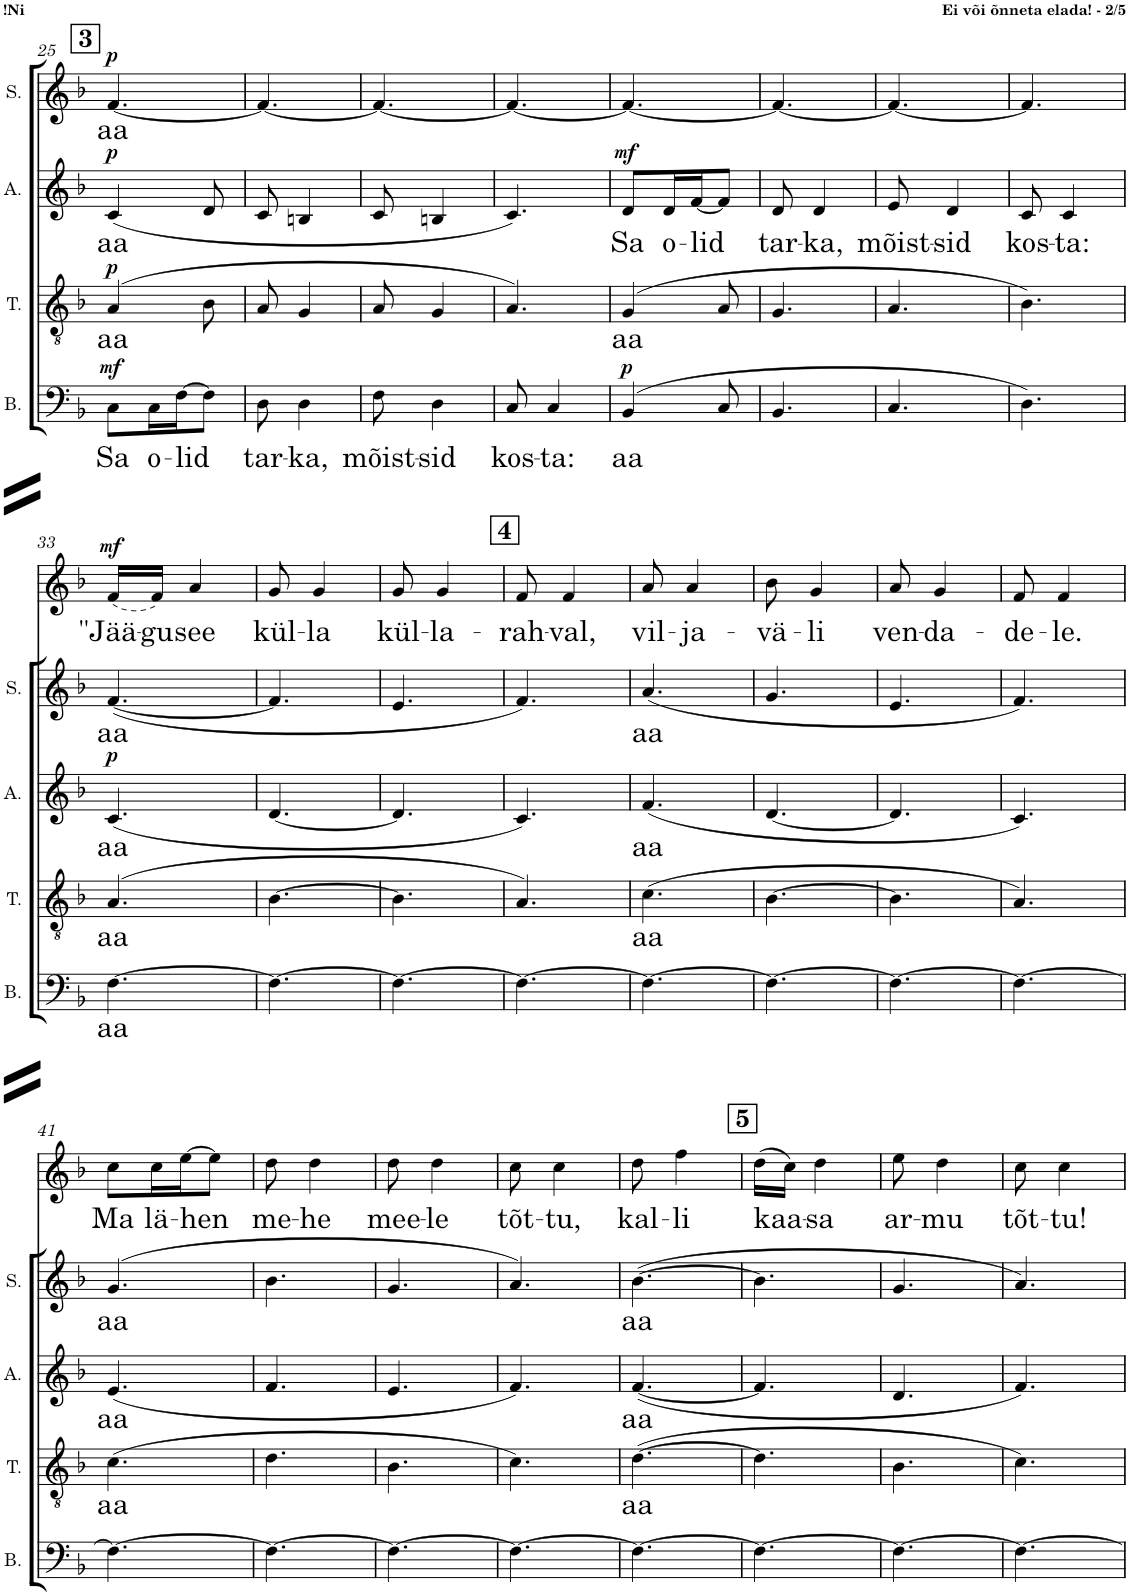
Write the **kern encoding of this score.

**kern	**text	**dynam	**kern	**text	**dynam	**kern	**text	**dynam	**kern	**text	**dynam	**kern	**text	**dynam
*part5	*part5	*part5	*part4	*part4	*part4	*part3	*part3	*part3	*part2	*part2	*part2	*part1	*part1	*part1
*staff5	*staff5	*staff5	*staff4	*staff4	*staff4	*staff3	*staff3	*staff3	*staff2	*staff2	*staff2	*staff1	*staff1	*staff1
*I"Bass	*	*	*I"Tenor	*	*	*I"Alto	*	*	*I"Soprano	*	*	*I"Soprano solo	*	*
*I'B.	*	*	*I'T.	*	*	*I'A.	*	*	*I'S.	*	*	*	*	*
!!LO:PB:g=z
*clefF4	*	*	*clefGv2	*	*	*clefG2	*	*	*clefG2	*	*	*clefG2	*	*
*k[b-]	*	*	*k[b-]	*	*	*k[b-]	*	*	*k[b-]	*	*	*k[b-]	*	*
*M3/8	*	*	*M3/8	*	*	*M3/8	*	*	*M3/8	*	*	*M3/8	*	*
!!LO:REH:place=s1:a:B:cj:fs=14:t=3
=25	=25	=25	=25	=25	=25	=25	=25	=25	=25	=25	=25	=25	=25	=25
!	!LO:LY:b	!LO:DY:a	!	!LO:LY:b	!LO:DY:a	!	!LO:LY:b	!LO:DY:a	!	!LO:LY:b	!LO:DY:a	!	!	!
8C\L	Sa	mf	(4A/	aa	p	(4c/	aa	p	[4.f/	aa	p	4.r	.	.
!	!LO:LY:b	!	!	!	!	!	!	!	!	!	!	!	!	!
16C\L	o-	.	.	.	.	.	.	.	.	.	.	.	.	.
!	!LO:LY:b	!	!	!	!	!	!	!	!	!	!	!	!	!
[16F\J	-lid	.	.	.	.	.	.	.	.	.	.	.	.	.
8F\J]	.	.	8B-\	.	.	8d/	.	.	.	.	.	.	.	.
=26	=26	=26	=26	=26	=26	=26	=26	=26	=26	=26	=26	=26	=26	=26
!	!LO:LY:b	!	!	!	!	!	!	!	!	!	!	!	!	!
8D\	tar-	.	8A/	.	.	8c/	.	.	4.f/_	.	.	4.r	.	.
!	!LO:LY:b	!	!	!	!	!	!	!	!	!	!	!	!	!
4D\	-ka,	.	4G/	.	.	4Bn/	.	.	.	.	.	.	.	.
=27	=27	=27	=27	=27	=27	=27	=27	=27	=27	=27	=27	=27	=27	=27
!	!LO:LY:b	!	!	!	!	!	!	!	!	!	!	!	!	!
8F\	mõist-	.	8A/	.	.	8c/	.	.	4.f/_	.	.	4.r	.	.
!	!LO:LY:b	!	!	!	!	!	!	!	!	!	!	!	!	!
4D\	-sid	.	4G/	.	.	4Bn/	.	.	.	.	.	.	.	.
=28	=28	=28	=28	=28	=28	=28	=28	=28	=28	=28	=28	=28	=28	=28
!	!LO:LY:b	!	!	!	!	!	!	!	!	!	!	!	!	!
8C/	kos-	.	4.A/)	.	.	4.c/)	.	.	4.f/_	.	.	4.r	.	.
!	!LO:LY:b	!	!	!	!	!	!	!	!	!	!	!	!	!
4C/	-ta:	.	.	.	.	.	.	.	.	.	.	.	.	.
=29	=29	=29	=29	=29	=29	=29	=29	=29	=29	=29	=29	=29	=29	=29
!	!LO:LY:b	!LO:DY:a	!	!LO:LY:b	!	!	!LO:LY:b	!LO:DY:a	!	!	!	!	!	!
(4BB-/	aa	p	(4G/	aa	.	8d/L	Sa	mf	4.f/_	.	.	4.r	.	.
!	!	!	!	!	!	!	!LO:LY:b	!	!	!	!	!	!	!
.	.	.	.	.	.	16d/L	o-	.	.	.	.	.	.	.
!	!	!	!	!	!	!	!LO:LY:b	!	!	!	!	!	!	!
.	.	.	.	.	.	[16f/J	-lid	.	.	.	.	.	.	.
8C/	.	.	8A/	.	.	8f/J]	.	.	.	.	.	.	.	.
=30	=30	=30	=30	=30	=30	=30	=30	=30	=30	=30	=30	=30	=30	=30
!	!	!	!	!	!	!	!LO:LY:b	!	!	!	!	!	!	!
4.BB-/	.	.	4.G/	.	.	8d/	tar-	.	4.f/_	.	.	4.r	.	.
!	!	!	!	!	!	!	!LO:LY:b	!	!	!	!	!	!	!
.	.	.	.	.	.	4d/	-ka,	.	.	.	.	.	.	.
=31	=31	=31	=31	=31	=31	=31	=31	=31	=31	=31	=31	=31	=31	=31
!	!	!	!	!	!	!	!LO:LY:b	!	!	!	!	!	!	!
4.C/	.	.	4.A/	.	.	8e/	mõist-	.	4.f/_	.	.	4.r	.	.
!	!	!	!	!	!	!	!LO:LY:b	!	!	!	!	!	!	!
.	.	.	.	.	.	4d/	-sid	.	.	.	.	.	.	.
=32	=32	=32	=32	=32	=32	=32	=32	=32	=32	=32	=32	=32	=32	=32
!	!	!	!	!	!	!	!LO:LY:b	!	!	!	!	!	!	!
4.D\)	.	.	4.B-\)	.	.	8c/	kos-	.	4.f/]	.	.	4.r	.	.
!	!	!	!	!	!	!	!LO:LY:b	!	!	!	!	!	!	!
.	.	.	.	.	.	4c/	-ta:	.	.	.	.	.	.	.
!!LO:LB:g=z
=33	=33	=33	=33	=33	=33	=33	=33	=33	=33	=33	=33	=33	=33	=33
!	!LO:LY:b	!	!	!LO:LY:b	!	!	!LO:LY:b	!LO:DY:a	!	!LO:LY:b	!	!	!LO:LY:b	!LO:DY:a
[4.F\	aa	.	(4.A/	aa	.	(4.c/	aa	p	([4.f/	aa	.	(16f/LL	"Jää-	mf
!	!	!	!	!	!	!	!	!	!	!	!	!	!LO:LY:b	!
.	.	.	.	.	.	.	.	.	.	.	.	16f/JJ)	-gu	.
!	!	!	!	!	!	!	!	!	!	!	!	!	!LO:LY:b	!
.	.	.	.	.	.	.	.	.	.	.	.	4a/	see	.
=34	=34	=34	=34	=34	=34	=34	=34	=34	=34	=34	=34	=34	=34	=34
!	!	!	!	!	!	!	!	!	!	!	!	!	!LO:LY:b	!
4.F\_	.	.	[4.B-\	.	.	[4.d/	.	.	4.f/]	.	.	8g/	kül-	.
!	!	!	!	!	!	!	!	!	!	!	!	!	!LO:LY:b	!
.	.	.	.	.	.	.	.	.	.	.	.	4g/	-la	.
=35	=35	=35	=35	=35	=35	=35	=35	=35	=35	=35	=35	=35	=35	=35
!	!	!	!	!	!	!	!	!	!	!	!	!	!LO:LY:b	!
4.F\_	.	.	4.B-\]	.	.	4.d/]	.	.	4.e/	.	.	8g/	kül-	.
!	!	!	!	!	!	!	!	!	!	!	!	!	!LO:LY:b	!
.	.	.	.	.	.	.	.	.	.	.	.	4g/	-la-	.
!!LO:REH:place=s1:a:B:cj:fs=14:t=4
=36	=36	=36	=36	=36	=36	=36	=36	=36	=36	=36	=36	=36	=36	=36
!	!	!	!	!	!	!	!	!	!	!	!	!	!LO:LY:b	!
4.F\_	.	.	4.A/)	.	.	4.c/)	.	.	4.f/)	.	.	8f/	-rah-	.
!	!	!	!	!	!	!	!	!	!	!	!	!	!LO:LY:b	!
.	.	.	.	.	.	.	.	.	.	.	.	4f/	-val,	.
=37	=37	=37	=37	=37	=37	=37	=37	=37	=37	=37	=37	=37	=37	=37
!	!	!	!	!LO:LY:b	!	!	!LO:LY:b	!	!	!LO:LY:b	!	!	!LO:LY:b	!
4.F\_	.	.	(4.c\	aa	.	(4.f/	aa	.	(4.a/	aa	.	8a/	vil-	.
!	!	!	!	!	!	!	!	!	!	!	!	!	!LO:LY:b	!
.	.	.	.	.	.	.	.	.	.	.	.	4a/	-ja-	.
=38	=38	=38	=38	=38	=38	=38	=38	=38	=38	=38	=38	=38	=38	=38
!	!	!	!	!	!	!	!	!	!	!	!	!	!LO:LY:b	!
4.F\_	.	.	[4.B-\	.	.	[4.d/	.	.	4.g/	.	.	8b-\	-vä-	.
!	!	!	!	!	!	!	!	!	!	!	!	!	!LO:LY:b	!
.	.	.	.	.	.	.	.	.	.	.	.	4g/	-li	.
=39	=39	=39	=39	=39	=39	=39	=39	=39	=39	=39	=39	=39	=39	=39
!	!	!	!	!	!	!	!	!	!	!	!	!	!LO:LY:b	!
4.F\_	.	.	4.B-\]	.	.	4.d/]	.	.	4.e/	.	.	8a/	ven-	.
!	!	!	!	!	!	!	!	!	!	!	!	!	!LO:LY:b	!
.	.	.	.	.	.	.	.	.	.	.	.	4g/	-da-	.
=40	=40	=40	=40	=40	=40	=40	=40	=40	=40	=40	=40	=40	=40	=40
!	!	!	!	!	!	!	!	!	!	!	!	!	!LO:LY:b	!
4.F\_	.	.	4.A/)	.	.	4.c/)	.	.	4.f/)	.	.	8f/	-de-	.
!	!	!	!	!	!	!	!	!	!	!	!	!	!LO:LY:b	!
.	.	.	.	.	.	.	.	.	.	.	.	4f/	-le.	.
!!LO:LB:g=z
=41	=41	=41	=41	=41	=41	=41	=41	=41	=41	=41	=41	=41	=41	=41
!	!	!	!	!LO:LY:b	!	!	!LO:LY:b	!	!	!LO:LY:b	!	!	!LO:LY:b	!
4.F\_	.	.	(4.c\	aa	.	(4.e/	aa	.	(4.g/	aa	.	8cc\L	Ma	.
!	!	!	!	!	!	!	!	!	!	!	!	!	!LO:LY:b	!
.	.	.	.	.	.	.	.	.	.	.	.	16cc\L	lä-	.
!	!	!	!	!	!	!	!	!	!	!	!	!	!LO:LY:b	!
.	.	.	.	.	.	.	.	.	.	.	.	[16ee\J	-hen	.
.	.	.	.	.	.	.	.	.	.	.	.	8ee\J]	.	.
=42	=42	=42	=42	=42	=42	=42	=42	=42	=42	=42	=42	=42	=42	=42
!	!	!	!	!	!	!	!	!	!	!	!	!	!LO:LY:b	!
4.F\_	.	.	4.d\	.	.	4.f/	.	.	4.b-\	.	.	8dd\	me-	.
!	!	!	!	!	!	!	!	!	!	!	!	!	!LO:LY:b	!
.	.	.	.	.	.	.	.	.	.	.	.	4dd\	-he	.
=43	=43	=43	=43	=43	=43	=43	=43	=43	=43	=43	=43	=43	=43	=43
!	!	!	!	!	!	!	!	!	!	!	!	!	!LO:LY:b	!
4.F\_	.	.	4.B-\	.	.	4.e/	.	.	4.g/	.	.	8dd\	mee-	.
!	!	!	!	!	!	!	!	!	!	!	!	!	!LO:LY:b	!
.	.	.	.	.	.	.	.	.	.	.	.	4dd\	-le	.
=44	=44	=44	=44	=44	=44	=44	=44	=44	=44	=44	=44	=44	=44	=44
!	!	!	!	!	!	!	!	!	!	!	!	!	!LO:LY:b	!
4.F\_	.	.	4.c\)	.	.	4.f/)	.	.	4.a/)	.	.	8cc\	tõt-	.
!	!	!	!	!	!	!	!	!	!	!	!	!	!LO:LY:b	!
.	.	.	.	.	.	.	.	.	.	.	.	4cc\	-tu,	.
=45	=45	=45	=45	=45	=45	=45	=45	=45	=45	=45	=45	=45	=45	=45
!	!	!	!	!LO:LY:b	!	!	!LO:LY:b	!	!	!LO:LY:b	!	!	!LO:LY:b	!
4.F\_	.	.	([4.d\	aa	.	([4.f/	aa	.	([4.b-\	aa	.	8dd\	kal-	.
!	!	!	!	!	!	!	!	!	!	!	!	!	!LO:LY:b	!
.	.	.	.	.	.	.	.	.	.	.	.	4ff\	-li	.
!!LO:REH:place=s1:a:B:cj:fs=14:t=5
=46	=46	=46	=46	=46	=46	=46	=46	=46	=46	=46	=46	=46	=46	=46
!	!	!	!	!	!	!	!	!	!	!	!	!	!LO:LY:b	!
4.F\_	.	.	4.d\]	.	.	4.f/]	.	.	4.b-\]	.	.	(16dd\LL	kaa-	.
.	.	.	.	.	.	.	.	.	.	.	.	16cc\JJ)	.	.
!	!	!	!	!	!	!	!	!	!	!	!	!	!LO:LY:b	!
.	.	.	.	.	.	.	.	.	.	.	.	4dd\	-sa	.
=47	=47	=47	=47	=47	=47	=47	=47	=47	=47	=47	=47	=47	=47	=47
!	!	!	!	!	!	!	!	!	!	!	!	!	!LO:LY:b	!
4.F\_	.	.	4.B-\	.	.	4.d/	.	.	4.g/	.	.	8ee\	ar-	.
!	!	!	!	!	!	!	!	!	!	!	!	!	!LO:LY:b	!
.	.	.	.	.	.	.	.	.	.	.	.	4dd\	-mu	.
=48	=48	=48	=48	=48	=48	=48	=48	=48	=48	=48	=48	=48	=48	=48
!	!	!	!	!	!	!	!	!	!	!	!	!	!LO:LY:b	!
4.F\_	.	.	4.c\)	.	.	4.f/)	.	.	4.a/)	.	.	8cc\	tõt-	.
!	!	!	!	!	!	!	!	!	!	!	!	!	!LO:LY:b	!
.	.	.	.	.	.	.	.	.	.	.	.	4cc\	-tu!	.
=	=	=	=	=	=	=	=	=	=	=	=	=	=	=
*-	*-	*-	*-	*-	*-	*-	*-	*-	*-	*-	*-	*-	*-	*-
